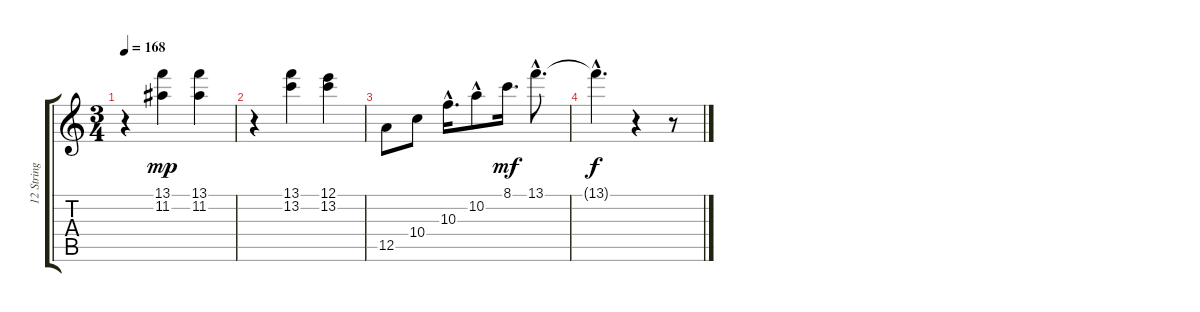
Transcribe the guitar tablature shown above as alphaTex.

\track ("12 String Guitar 1" "12 String ") {instrument acousticguitarnylon}
\staff {score tabs}
\tuning (E4 B3 G3 D3 A2 E2) {hide}
\ts (3 4)
\tempo 168
\clef g2
\ks c
r.4{dy mp} (13.1 11.2).4 (13.1 11.2).4 |
r.4 (13.1 13.2).4 (12.1 13.2).4 |
12.5.8 10.4.8 10.3{hac}.16{d} 10.2{hac}.8 8.1.16{d dy mf} 13.1{hac}.8{d} |
13.1{hac t}.4{d dy f} r.4 r.8
